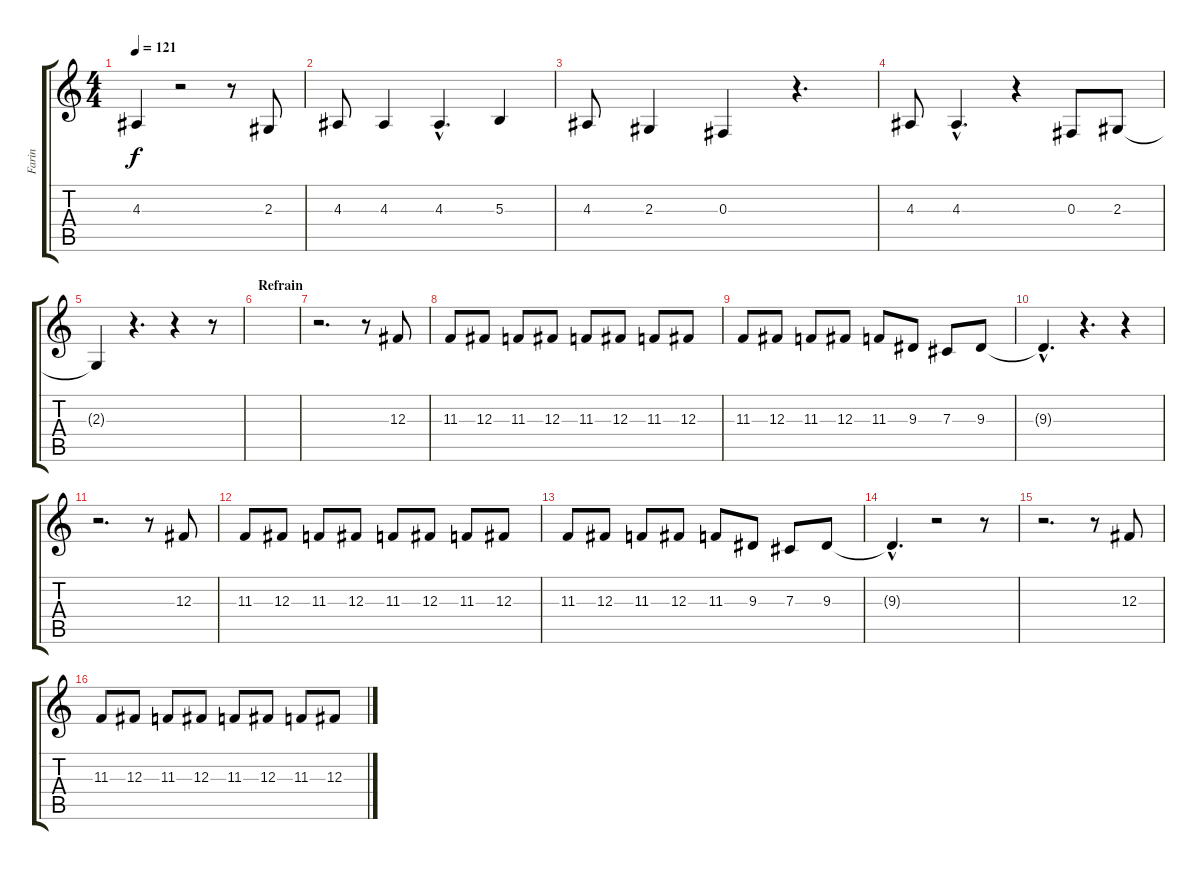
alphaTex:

\track ("Farin" "Farin") {instrument oboe}
\staff {score tabs}
\tuning (Eb4 Bb3 Gb3 Db3 Ab2 Eb2) {hide}
\ts (4 4)
\tempo 121
\clef g2
\ks c
4.3{t}.4{dy f} r.2 r.8 2.3.8 |
4.3.8 4.3.4 4.3{hac}.4{d} 5.3.4 |
4.3.8 2.3.4 0.3.4 r.4{d} |
4.3.8 4.3{hac}.4{d} r.4 0.3.8 2.3.8 |
2.3{t}.4 r.4{d} r.4 r.8 |
\section ("" "Refrain")
|
r.2{d} r.8 12.3.8{volume 12 balance 8} |
11.3.8 12.3.8 11.3.8 12.3.8 11.3.8 12.3.8 11.3.8 12.3.8 |
11.3.8 12.3.8 11.3.8 12.3.8 11.3.8 9.3.8 7.3.8 9.3.8 |
9.3{hac t}.4{d} r.4{d} r.4 |
r.2{d} r.8 12.3.8{volume 12 balance 8} |
11.3.8 12.3.8 11.3.8 12.3.8 11.3.8 12.3.8 11.3.8 12.3.8 |
11.3.8 12.3.8 11.3.8 12.3.8 11.3.8 9.3.8 7.3.8 9.3.8 |
9.3{hac t}.4{d} r.2 r.8 |
r.2{d} r.8 12.3.8 |
11.3.8 12.3.8 11.3.8 12.3.8 11.3.8 12.3.8 11.3.8 12.3.8
